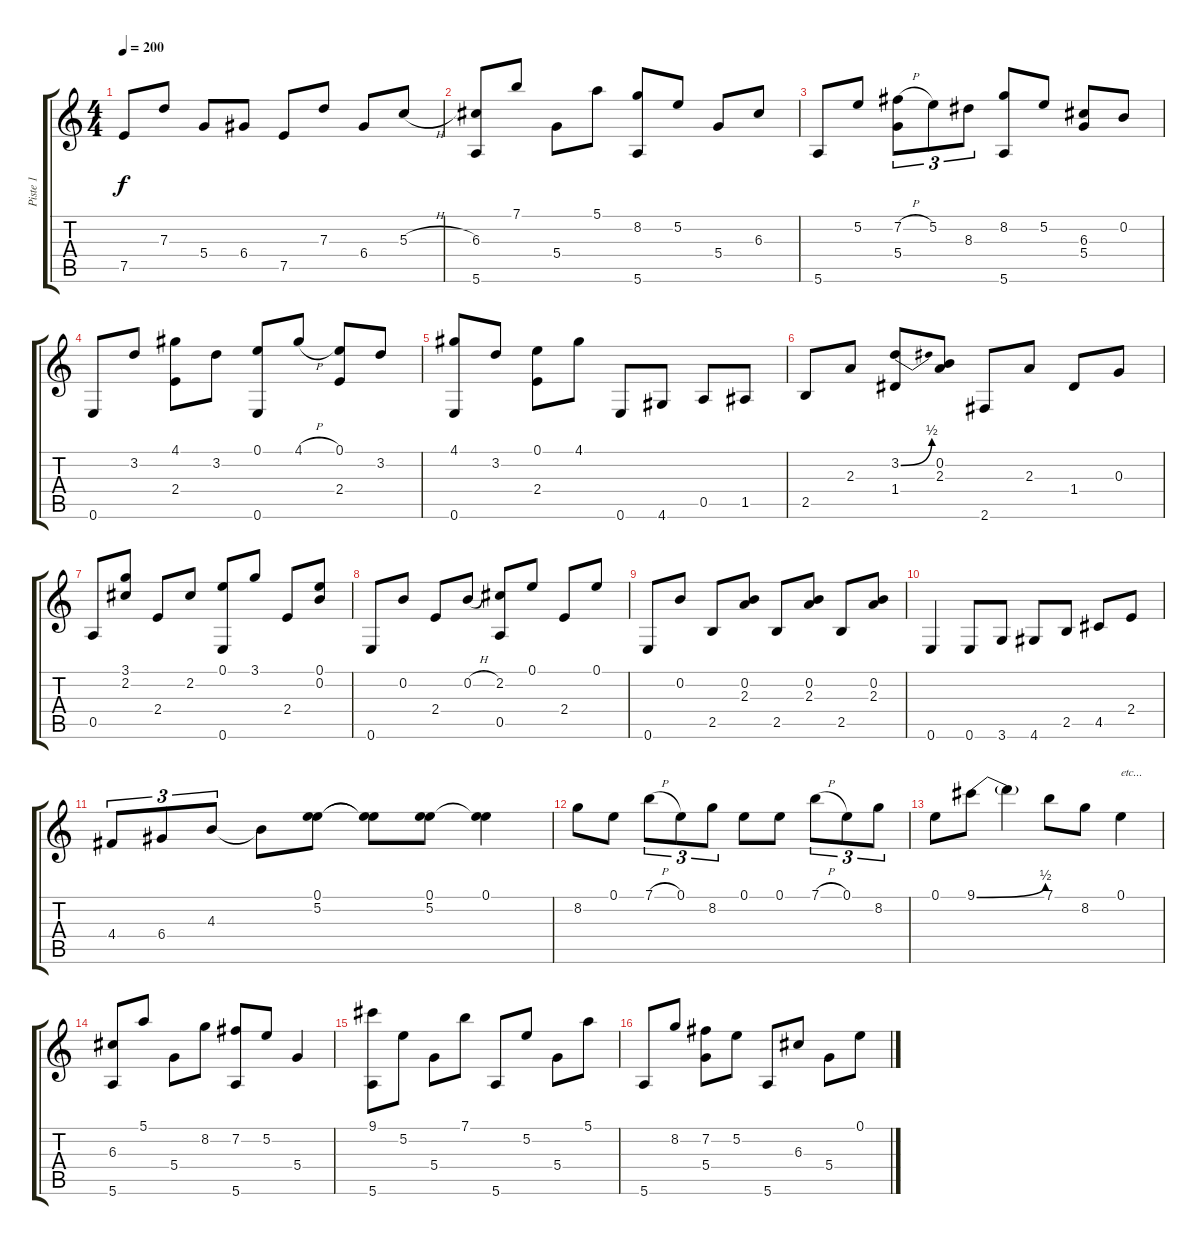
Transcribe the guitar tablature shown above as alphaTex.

\track ("Piste 1" "Piste 1") {instrument acousticguitarsteel}
\staff {score tabs}
\tuning (E4 B3 G3 D3 A2 E2) {hide}
\ts (4 4)
\tempo 200
\clef g2
\ks c
7.5.8{dy f} 7.3.8 5.4.8 6.4.8 7.5.8 7.3.8 6.4.8 5.3{h}.8 |
(6.3 5.6).8 7.1.8 5.4.8 5.1.8 (8.2 5.6).8 5.2.8 5.4.8 6.3.8 |
5.6.8 5.2.8 (7.2{h} 5.4).8{tu (3 2)} 5.2.8{tu (3 2)} 8.3.8{tu (3 2)} (8.2 5.6).8 5.2.8 (6.3 5.4).8 0.2.8 |
0.6.8 3.2.8 (4.1 2.4).8 3.2.8 (0.1 0.6).8 4.1{h}.8 (0.1 2.4).8 3.2.8 |
(4.1 0.6).8 3.2.8 (0.1 2.4).8 4.1.8 0.6.8 4.6.8 0.5.8 1.5.8 |
2.5.8 2.3.8 (3.2{be (bend 0 0 60 2)} 1.4).8 (0.2 2.3).8 2.6.8 2.3.8 1.4.8 0.3.8 |
0.5.8 (3.1 2.2).8 2.4.8 2.2.8 (0.1 0.6).8 3.1.8 2.4.8 (0.1 0.2).8 |
0.6.8 0.2.8 2.4.8 0.2{h}.8 (2.2 0.5).8 0.1.8 2.4.8 0.1.8 |
0.6.8 0.2.8 2.5.8 (0.2 2.3).8 2.5.8 (0.2 2.3).8 2.5.8 (0.2 2.3).8 |
0.6.4 0.6.8 3.6.8 4.6.8 2.5.8 4.5.8 2.4.8 |
4.4.8{tu (3 2)} 6.4.8{tu (3 2)} 4.3.8{tu (3 2)} 4.3{t}.8 (0.1 5.2).8 (0.1{t} 5.2{t}).8 (0.1 5.2).8 (0.1 5.2{t}).4 |
8.2.8 0.1.8 7.1{h}.8{tu (3 2)} 0.1.8{tu (3 2)} 8.2.8{tu (3 2)} 0.1.8 0.1.8 7.1{h}.8{tu (3 2)} 0.1.8{tu (3 2)} 8.2.8{tu (3 2)} |
0.1.8 9.1{be (bend 0 0 60 2)}.8 9.1{t}.4 7.1.8 8.2.8 0.1.4{txt "etc..."} |
(6.3 5.6).8 5.1.8 5.4.8 8.2.8 (7.2 5.6).8 5.2.8 5.4.4 |
(9.1 5.6).8 5.2.8 5.4.8 7.1.8 5.6.8 5.2.8 5.4.8 5.1.8 |
5.6.8 8.2.8 (7.2 5.4).8 5.2.8 5.6.8 6.3.8 5.4.8 0.1.8
